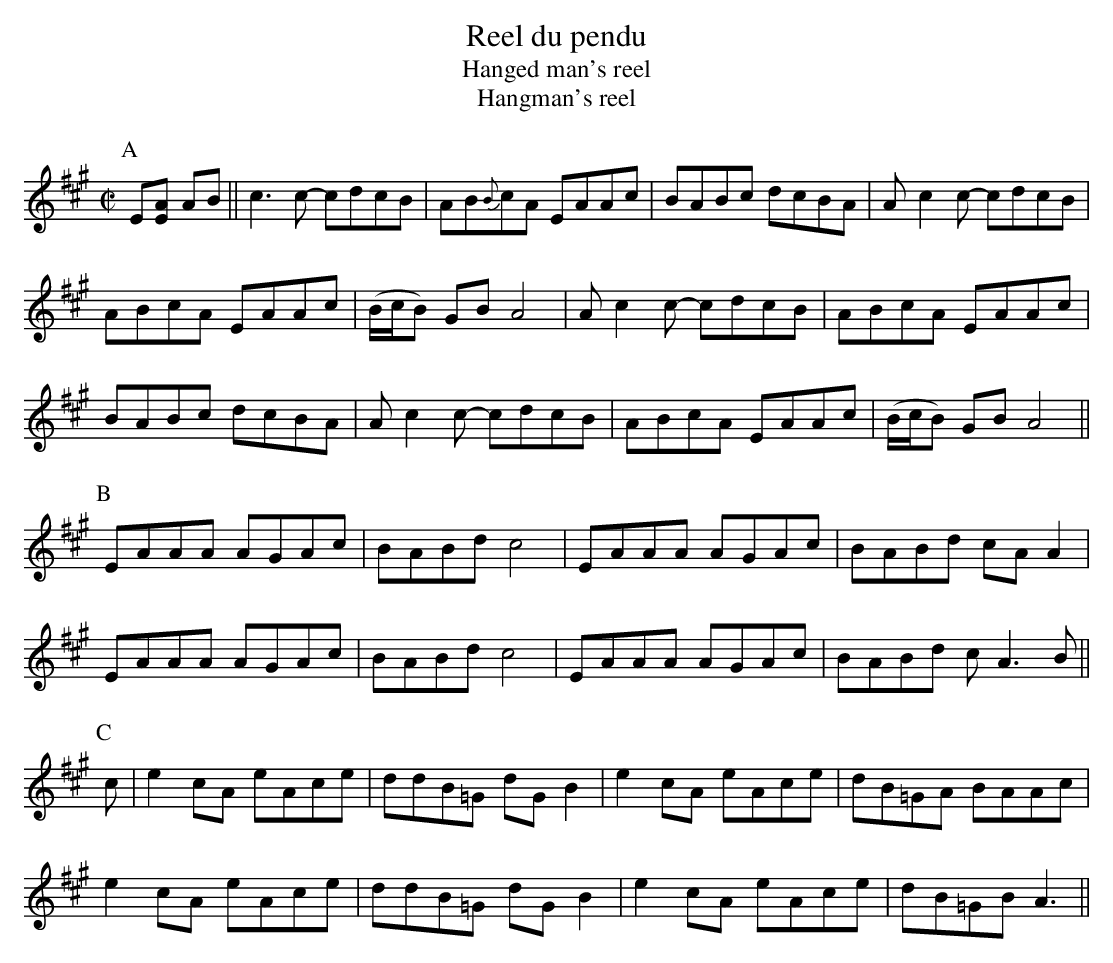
X:1
T:Reel du pendu
T:Hanged man's reel
T:Hangman's reel
L:1/8
M:C|
K:A
P:A
E[EA] AB||c3c- cdcB|AB{B}cA EAAc |BABc dcBA|A-c2c- cdcB|
ABcA EAAc|(B/c/B) GB A4|A-c2c- cdcB|ABcA EAAc|
BABc dcBA|A-c2c- cdcB|ABcA EAAc| (B/c/B) GB A4||
P:B
EAAA AGAc|BABd c4|EAAA AGAc|BABd cAA2|
EAAA AGAc|BABd c4|EAAA AGAc|BABd cA3B||
P:C
c|e2cA eAce|ddB=G dGB2|e2 cA eAce|dB=GA BAAc|
e2cA eAce|ddB=G dGB2|e2cA eAce|dB=GB A3||
